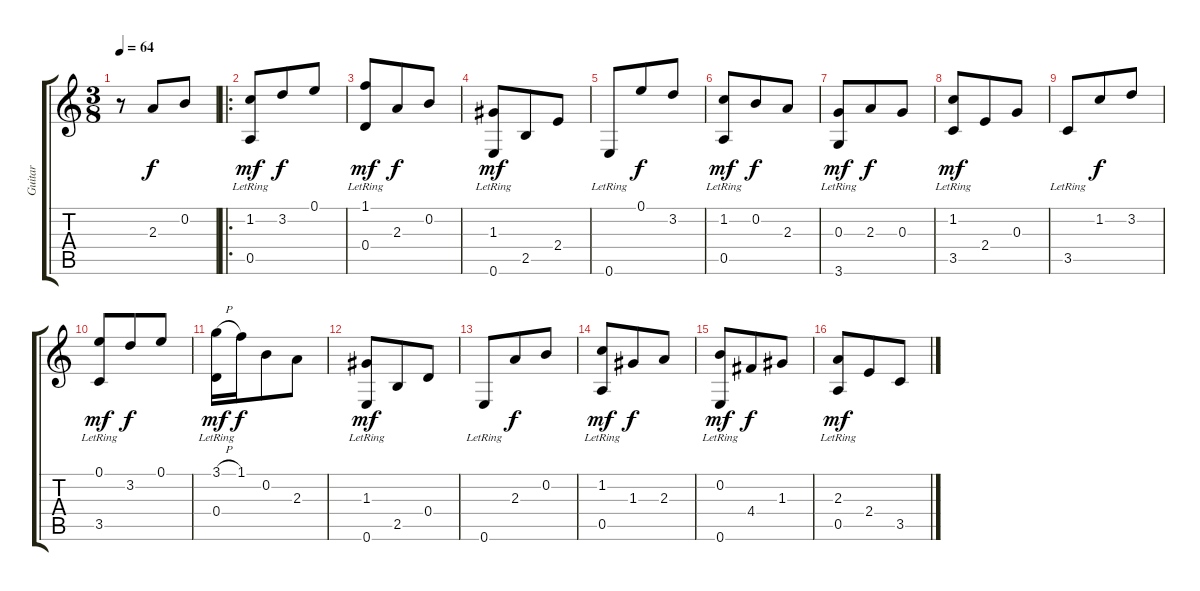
\track ("Guitar" "Guitar") {instrument acousticguitarnylon}
\staff {score tabs}
\tuning (E4 B3 G3 D3 A2 E2) {hide}
\ts (3 8)
\tempo 64
\clef g2
\ks c
r.8{dy f instrument acousticguitarnylon} 2.3.8 0.2.8 |
\ro
(1.2 0.5{lr}).8{dy mf} 3.2.8{dy f} 0.1.8 |
(1.1 0.4{lr}).8{dy mf} 2.3.8{dy f} 0.2.8 |
(1.3{lr} 0.6{lr}).8{dy mf} 2.5.8 2.4.8 |
0.6{lr}.8 0.1.8{dy f} 3.2.8 |
(1.2 0.5{lr}).8{dy mf} 0.2.8{dy f} 2.3.8 |
(0.3 3.6{lr}).8{dy mf} 2.3.8{dy f} 0.3.8 |
(1.2{lr} 3.5{lr}).8{dy mf} 2.4.8 0.3.8 |
3.5{lr}.8 1.2.8{dy f} 3.2.8 |
(0.1 3.5{lr}).8{dy mf} 3.2.8{dy f} 0.1.8 |
(3.1{h} 0.4{lr}).16{dy mf} 1.1.16{dy f} 0.2.8 2.3.8 |
(1.3{lr} 0.6{lr}).8{dy mf} 2.5.8 0.4.8 |
0.6{lr}.8 2.3.8{dy f} 0.2.8 |
(1.2{lr} 0.5{lr}).8{dy mf} 1.3.8{dy f} 2.3.8 |
(0.2{lr} 0.6{lr}).8{dy mf} 4.4.8{dy f} 1.3.8 |
(2.3{lr} 0.5{lr}).8{dy mf} 2.4.8 3.5.8
